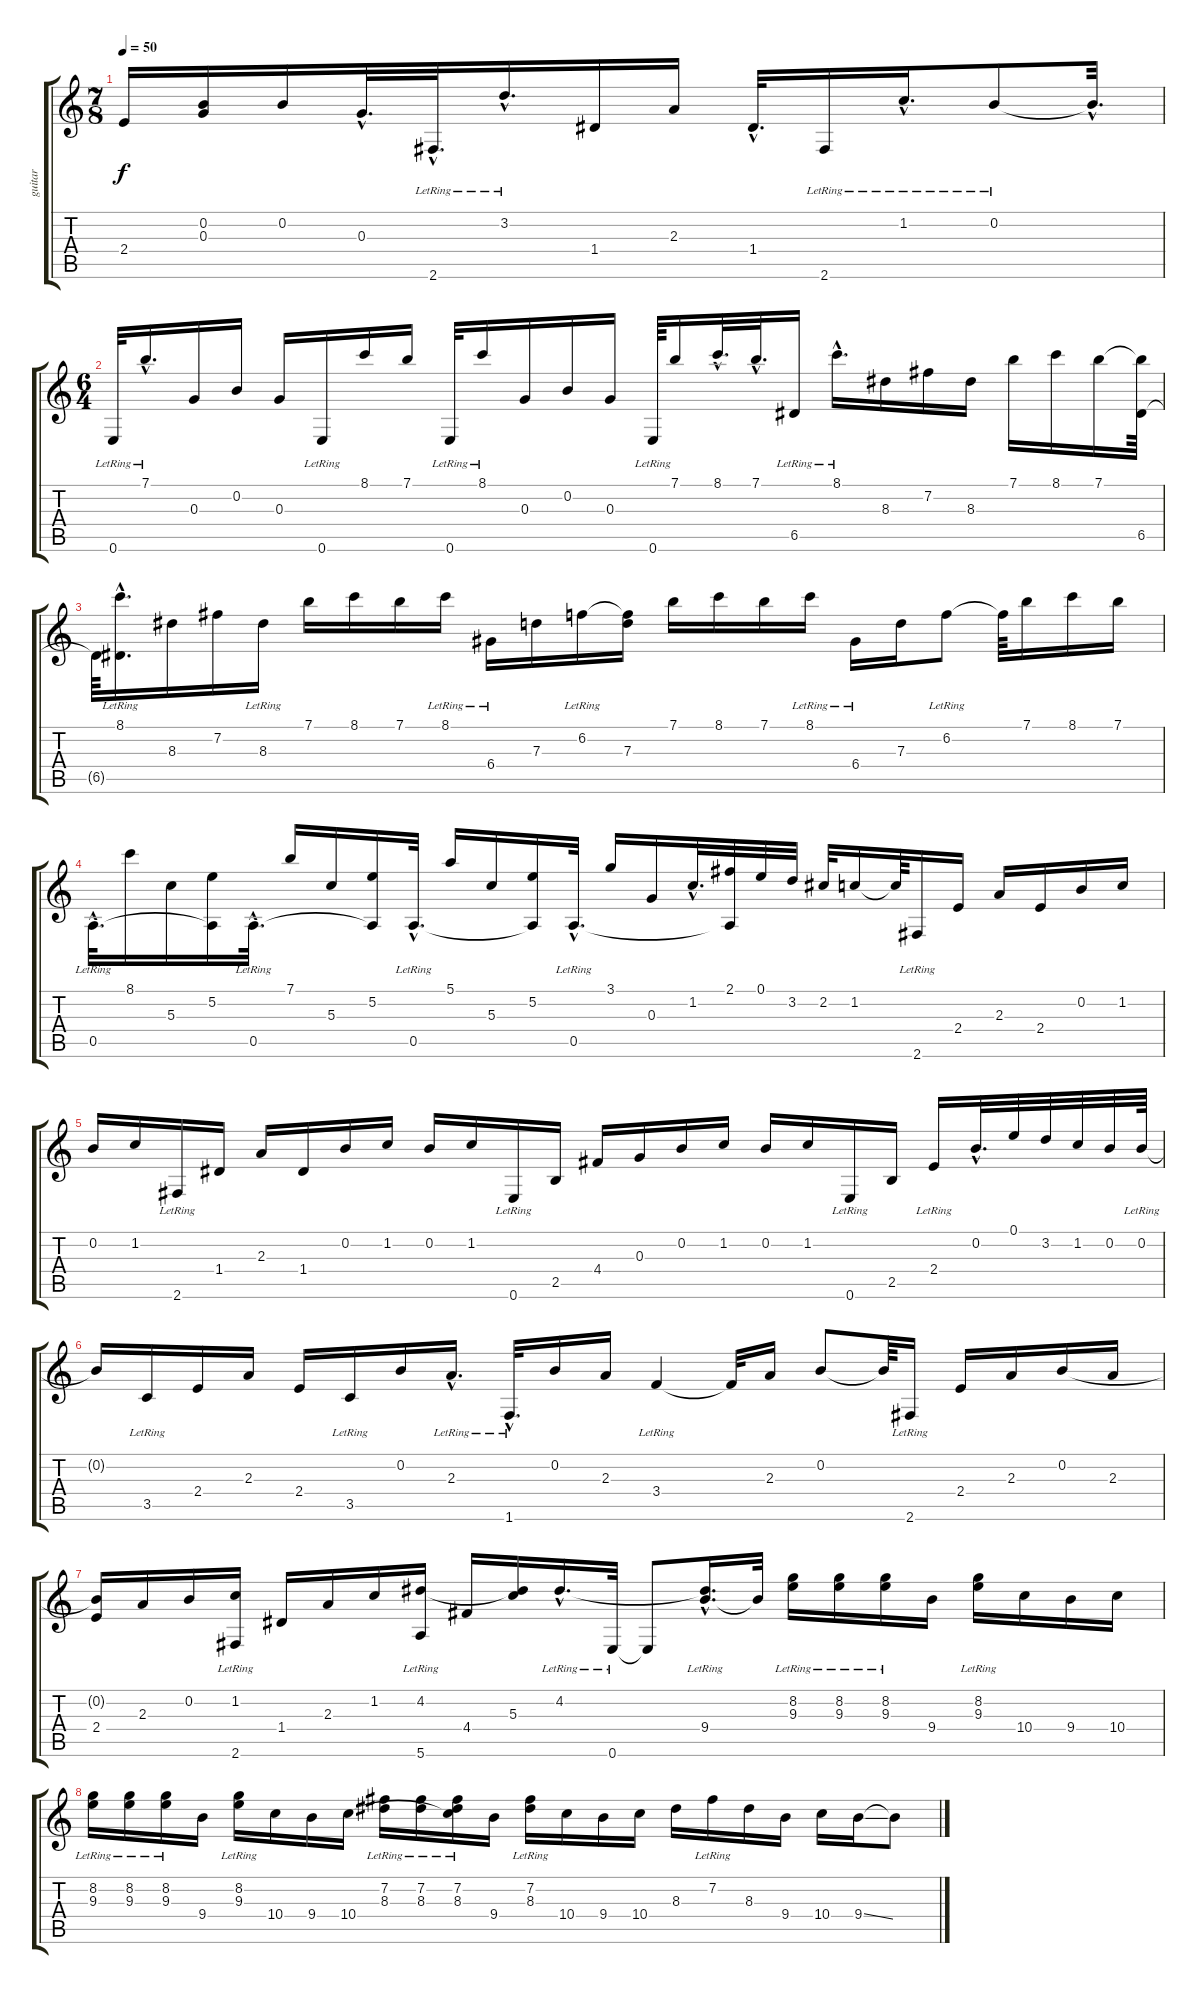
\track ("guitar" "guitar") {instrument acousticguitarnylon}
\staff {score tabs}
\tuning (E4 B3 G3 D3 A2 E2) {hide}
\ts (7 8)
\tempo 50
\clef g2
\ks c
2.4.16{dy f} (0.2{t} 0.3).16 0.2.16 0.3{hac}.32{d} 2.6{hac lr}.32{d} 3.2{hac lr}.16{d} 1.4.16 2.3.16 1.4{hac}.32{d} 2.6{lr}.16 1.2{hac lr}.16{d} 0.2{lr}.8 0.2{hac t}.32{d} |
\ts (6 4)
0.6{lr}.32 7.1{hac lr}.16{d} 0.3.16 0.2.16 0.3.16 0.6{lr}.16 8.1.16 7.1.16 0.6{lr}.32 8.1{lr}.16 0.3.16 0.2.16 0.3.16 0.6{lr}.64 7.1.16 8.1{hac}.32{d} 7.1{hac}.32{d} 6.5{lr}.16 8.1{hac lr}.16{d} 8.3.16 7.2.16 8.3.16 7.1.16 8.1.16 7.1.16 (7.1{t} 6.5).64 |
6.5{t}.64 (8.1{hac lr} 6.5{hac t}).16{d} 8.3.16 7.2.16 8.3{lr}.16 7.1.16 8.1.16 7.1.16 8.1{lr}.16 6.4{lr}.16 7.3.16 6.2{lr}.16 (6.2{t} 7.3).16 7.1.16 8.1.16 7.1.16 8.1{lr}.16 6.4{lr}.16 7.3.16 6.2{lr}.8 6.2{t}.64 7.1.16 8.1.16 7.1.16 |
0.5{hac lr}.32{d} 8.1.16 5.3.16 (5.2 0.5{t}).16 0.5{hac lr}.32{d} 7.1.16 5.3.16 (5.2 0.5{t}).16 0.5{hac lr}.32{d} 5.1.16 5.3.16 (5.2 0.5{t}).16 0.5{hac lr}.32{d} 3.1.16 0.3.16 1.2{hac}.32{d} (2.1 0.5{t}).32 0.1.32 3.2.32 2.2.32 1.2.16 1.2{t}.64 2.6{lr}.16 2.4.16 2.3.16 2.4.16 0.2.16 1.2.16 |
0.2.16 1.2.16 2.6{lr}.16 1.4.16 2.3.16 1.4.16 0.2.16 1.2.16 0.2.16 1.2.16 0.6{lr}.16 2.5.16 4.4.16 0.3.16 0.2.16 1.2.16 0.2.16 1.2.16 0.6{lr}.16 2.5.16 2.4{lr}.16 0.2{hac}.32{d} 0.1.32 3.2.32 1.2.32 0.2.32 0.2{lr}.64 |
0.2{t}.16 3.5{lr}.16 2.4.16 2.3.16 2.4.16 3.5{lr}.16 0.2.16 2.3{hac lr}.16{d} 1.6{hac lr}.32{d} 0.2.16 2.3.16 3.4{lr}.4 3.4{t}.32 2.3.16 0.2.8 0.2{t}.64 2.6{lr}.16 2.4.16 2.3.16 0.2.16 2.3.16 |
(0.2{t} 2.4).16 2.3.16 0.2.16 (1.2 2.6{lr}).16 1.4.16 2.3.16 1.2.16 (4.2 5.6{lr}).16 4.4.16 (4.2{t} 5.3).16 4.2{hac lr}.16{d} 0.6{lr}.32 0.6{t}.8 (4.2{hac t} 9.4{hac lr}).16{d} 9.4{t}.32 (8.2{lr} 9.3).16 (8.2{lr} 9.3).16 (8.2{lr} 9.3{lr}).16 9.4.16 (8.2{lr} 9.3{lr}).16 10.4.16 9.4.16 10.4.16 |
(8.2{lr} 9.3).16 (8.2{lr} 9.3).16 (8.2{lr} 9.3).16 9.4.16 (8.2{lr} 9.3).16 10.4.16 9.4.16 10.4.16 (7.2{lr} 8.3).16 (7.2{lr} 8.3).16 (7.2{lr} 8.3 10.4{t}).16 9.4.16 (7.2{lr} 8.3).16 10.4.16 9.4.16 10.4.16 8.3.16 7.2{lr}.16 8.3.16 9.4.16 10.4.16 9.4{ss}.16 9.4{t}.8
